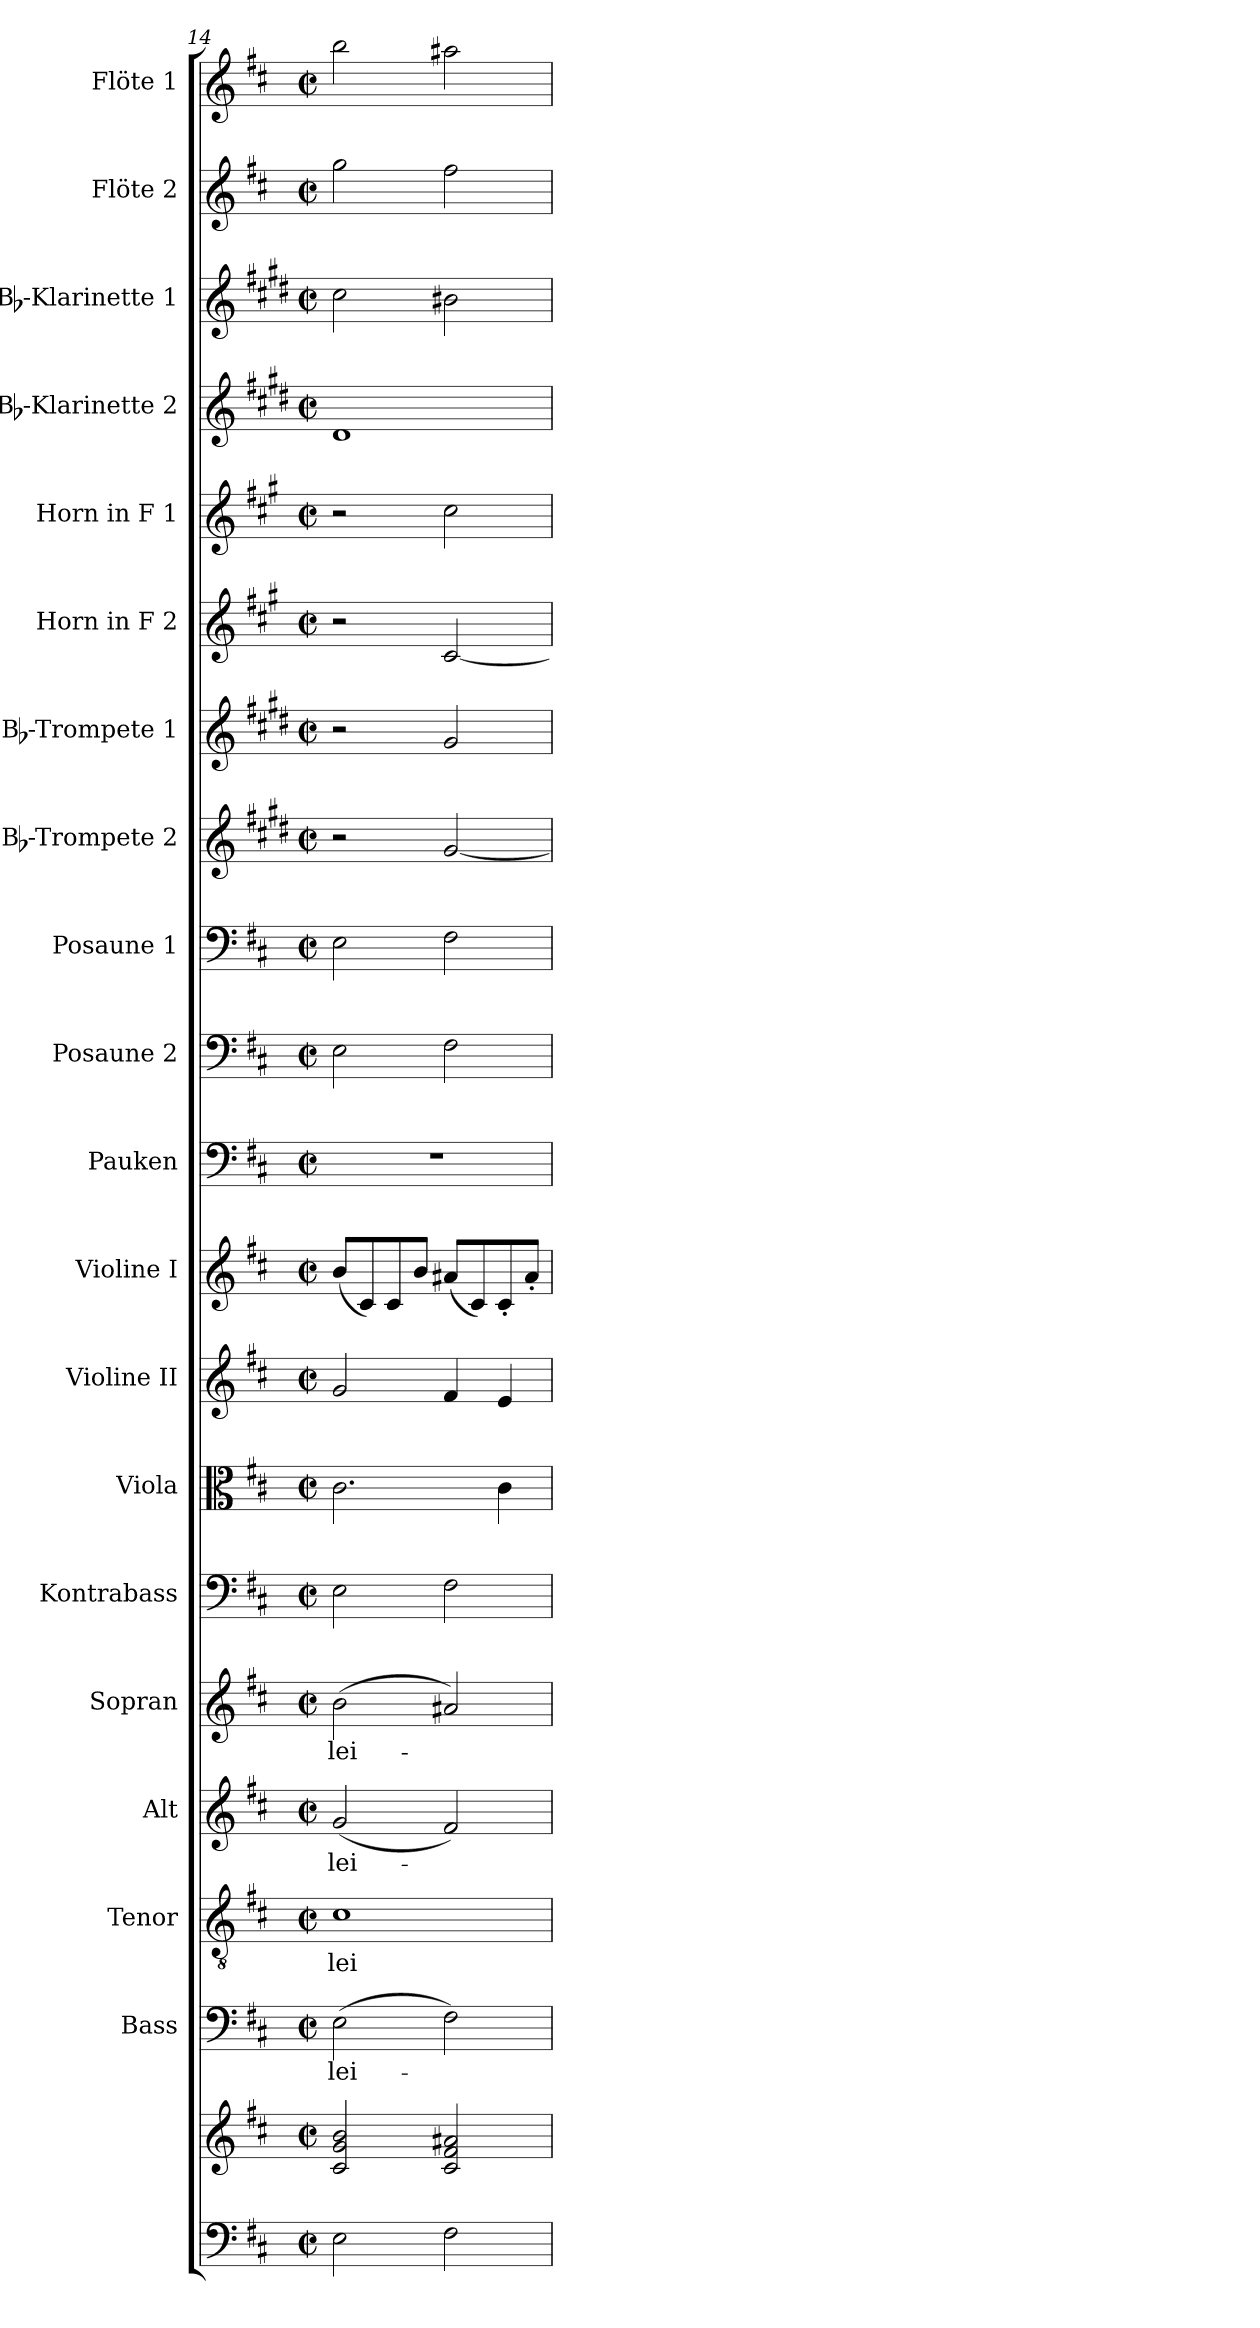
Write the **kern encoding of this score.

**kern	**kern	**kern	**text	**kern	**text	**kern	**text	**kern	**text	**kern	**kern	**kern	**kern	**kern	**kern	**kern	**kern	**kern	**kern	**kern	**kern	**kern	**kern	**kern
*part20	*part20	*part19	*part19	*part18	*part18	*part17	*part17	*part16	*part16	*part15	*part14	*part13	*part12	*part11	*part10	*part9	*part8	*part7	*part6	*part5	*part4	*part3	*part2	*part1
*staff21	*staff20	*staff19	*staff19	*staff18	*staff18	*staff17	*staff17	*staff16	*staff16	*staff15	*staff14	*staff13	*staff12	*staff11	*staff10	*staff9	*staff8	*staff7	*staff6	*staff5	*staff4	*staff3	*staff2	*staff1
*	*	*I"Bass	*	*I"Tenor	*	*I"Alt	*	*I"Sopran	*	*I"Kontrabass	*I"Viola	*I"Violine II	*I"Violine I	*I"Pauken	*I"Posaune 2	*I"Posaune 1	*I"Bb-Trompete 2	*I"Bb-Trompete 1	*I"Horn in F 2	*I"Horn in F 1	*I"Bb-Klarinette 2	*I"Bb-Klarinette 1	*I"Flöte 2	*I"Flöte 1
*	*	*I'B.	*	*I'T.	*	*I'A.	*	*I'S.	*	*I'Kb.	*I'Vla.	*I'Vl. II	*I'Vl. I	*I'Pk.	*I'Pos. 2	*I'Pos. 1	*I'Bb Trp. 2	*I'Bb Trp. 1	*	*	*I'Bb Kl. 2	*I'Bb Kl. 1	*I'Fl. 2	*I'Fl. 1
*clefF4	*clefG2	*clefF4	*	*clefGv2	*	*clefG2	*	*clefG2	*	*clefF4	*clefC3	*clefG2	*clefG2	*clefF4	*clefF4	*clefF4	*clefG2	*clefG2	*clefG2	*clefG2	*clefG2	*clefG2	*clefG2	*clefG2
*	*	*	*	*	*	*	*	*	*	*ITrd7c12	*	*	*	*	*	*	*ITrd1c2	*ITrd1c2	*ITrd4c7	*ITrd4c7	*ITrd1c2	*ITrd1c2	*	*
*k[f#c#]	*k[f#c#]	*k[f#c#]	*	*k[f#c#]	*	*k[f#c#]	*	*k[f#c#]	*	*k[f#c#]	*k[f#c#]	*k[f#c#]	*k[f#c#]	*k[f#c#]	*k[f#c#]	*k[f#c#]	*k[f#c#]	*k[f#c#]	*k[f#c#]	*k[f#c#]	*k[f#c#]	*k[f#c#]	*k[f#c#]	*k[f#c#]
*D:	*D:	*D:	*	*D:	*	*D:	*	*D:	*	*D:	*D:	*D:	*D:	*D:	*D:	*D:	*D:	*D:	*D:	*D:	*D:	*D:	*D:	*D:
*M2/2	*M2/2	*M2/2	*	*M2/2	*	*M2/2	*	*M2/2	*	*M2/2	*M2/2	*M2/2	*M2/2	*M2/2	*M2/2	*M2/2	*M2/2	*M2/2	*M2/2	*M2/2	*M2/2	*M2/2	*M2/2	*M2/2
*met(c|)	*met(c|)	*met(c|)	*	*met(c|)	*	*met(c|)	*	*met(c|)	*	*met(c|)	*met(c|)	*met(c|)	*met(c|)	*met(c|)	*met(c|)	*met(c|)	*met(c|)	*met(c|)	*met(c|)	*met(c|)	*met(c|)	*met(c|)	*met(c|)	*met(c|)
=14	=14	=14	=14	=14	=14	=14	=14	=14	=14	=14	=14	=14	=14	=14	=14	=14	=14	=14	=14	=14	=14	=14	=14	=14
!	!	!	!LO:LY:b	!	!LO:LY:b	!	!LO:LY:b	!	!LO:LY:b	!	!	!	!	!	!	!	!	!	!	!	!	!	!	!
2E\	2c#/ 2g/ 2b/	(>2E\	-lei-	1c#	-lei-	(<2g/	-lei-	(>2b\	-lei-	2EE\	2.c#\	2g/	(<8b/L	1r	2E\	2E\	2r	2r	2r	2r	1c#	2b\	2gg\	2bb\
.	.	.	.	.	.	.	.	.	.	.	.	.	8c#/)	.	.	.	.	.	.	.	.	.	.	.
.	.	.	.	.	.	.	.	.	.	.	.	.	8c#/	.	.	.	.	.	.	.	.	.	.	.
.	.	.	.	.	.	.	.	.	.	.	.	.	8b/J	.	.	.	.	.	.	.	.	.	.	.
2F#\	2c#/ 2f#/ 2a#X/	2F#\)	.	.	.	2f#/)	.	2a#X/)	.	2FF#\	.	4f#/	(<8a#X/L	.	2F#\	2F#\	[2f#/	2f#/	[2F#/	2f#\	.	2a#X\	2ff#\	2aa#X\
.	.	.	.	.	.	.	.	.	.	.	.	.	8c#/)	.	.	.	.	.	.	.	.	.	.	.
.	.	.	.	.	.	.	.	.	.	.	4c#\	4e/	8c#'</	.	.	.	.	.	.	.	.	.	.	.
.	.	.	.	.	.	.	.	.	.	.	.	.	8a#'</J	.	.	.	.	.	.	.	.	.	.	.
=	=	=	=	=	=	=	=	=	=	=	=	=	=	=	=	=	=	=	=	=	=	=	=	=
*-	*-	*-	*-	*-	*-	*-	*-	*-	*-	*-	*-	*-	*-	*-	*-	*-	*-	*-	*-	*-	*-	*-	*-	*-
